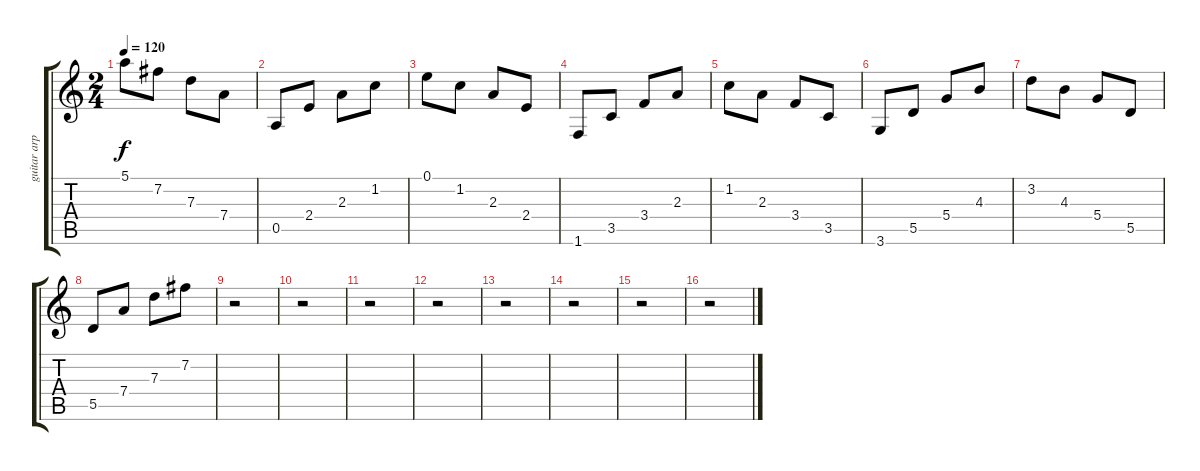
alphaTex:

\track ("guitar arpegio  left" "guitar arp") {instrument acousticguitarnylon}
\staff {score tabs}
\tuning (E4 B3 G3 D3 A2 E2) {hide}
\ts (2 4)
\tempo 120
\clef g2
\ks c
5.1.8{dy f} 7.2.8 7.3.8 7.4.8 |
0.5.8 2.4.8 2.3.8 1.2.8 |
0.1.8 1.2.8 2.3.8 2.4.8 |
1.6.8 3.5.8 3.4.8 2.3.8 |
1.2.8 2.3.8 3.4.8 3.5.8 |
3.6.8 5.5.8 5.4.8 4.3.8 |
3.2.8 4.3.8 5.4.8 5.5.8 |
5.5.8 7.4.8 7.3.8 7.2.8 |
r.2 |
r.2 |
r.2 |
r.2 |
r.2 |
r.2 |
r.2 |
r.2
